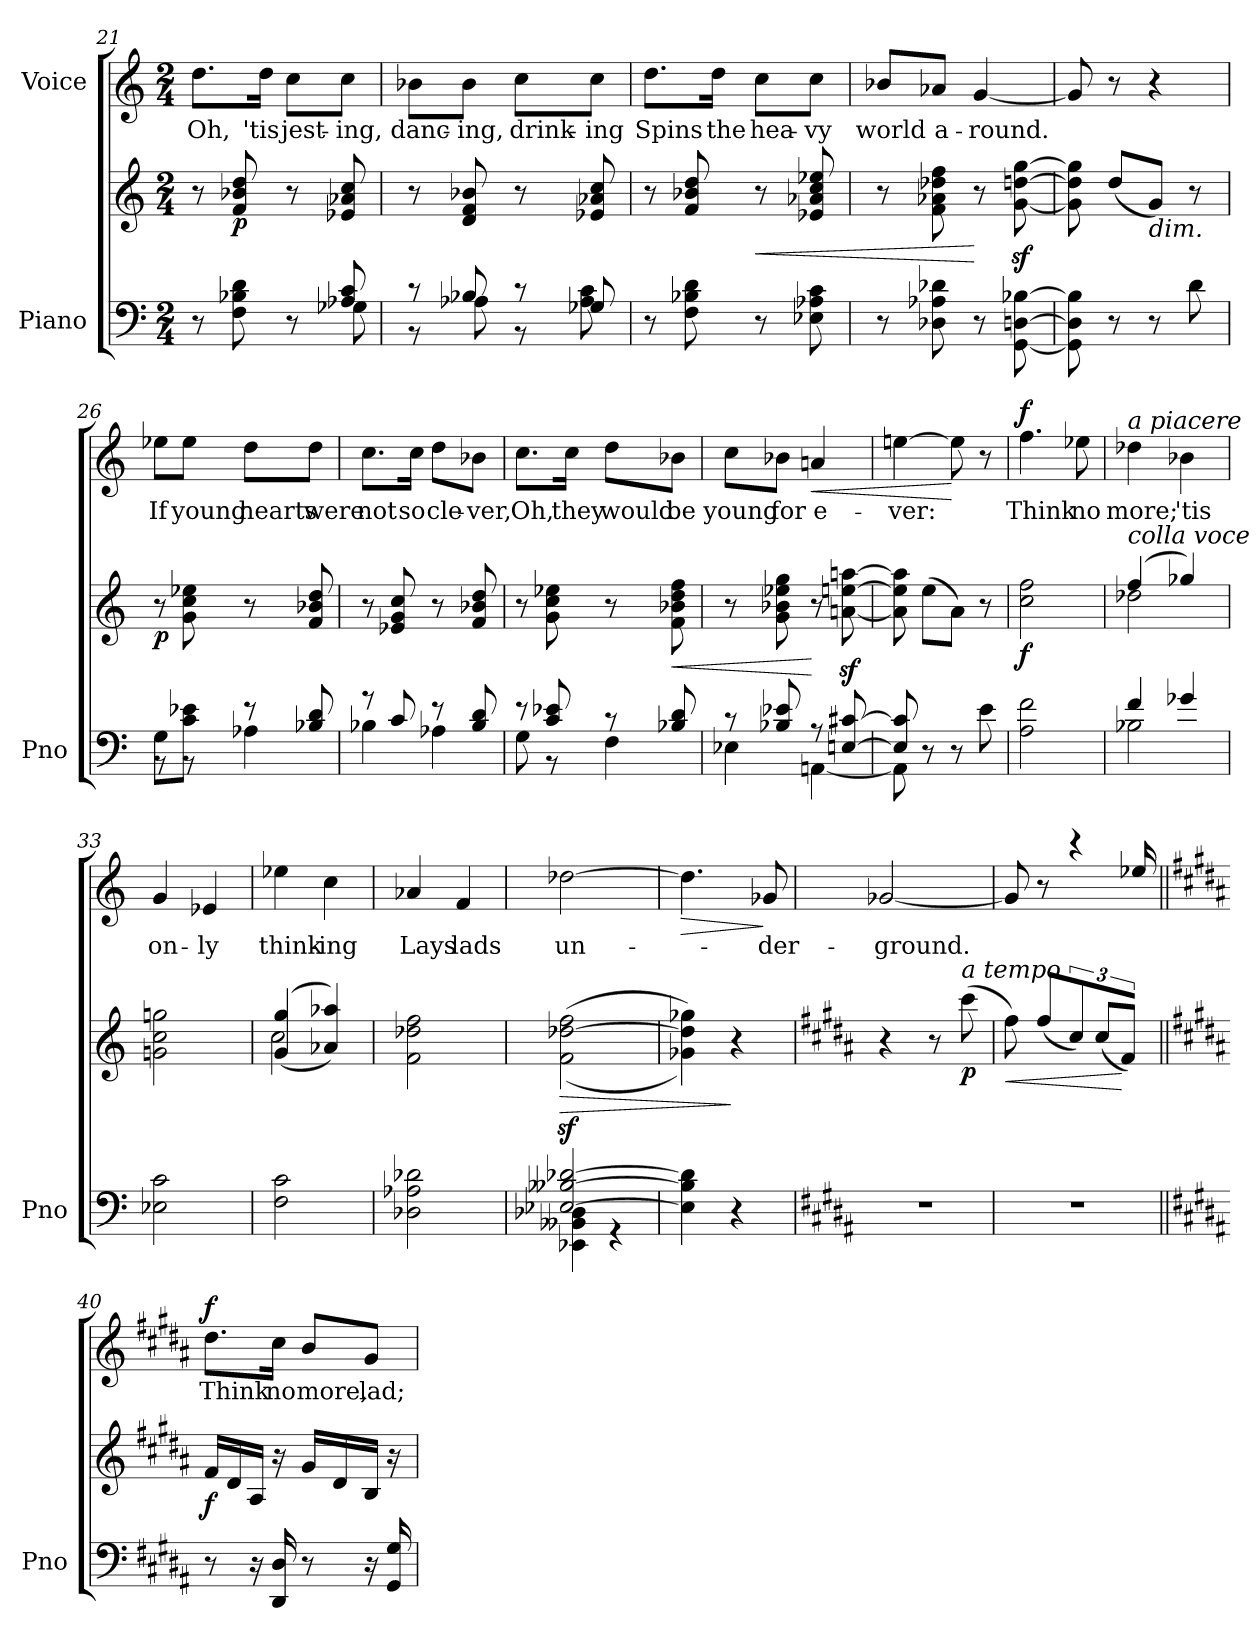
**kern	**kern	**dynam	**kern	**text	**dynam
*part2	*part2	*part2	*part1	*part1	*part1
*staff3	*staff2	*staff2/3	*staff1	*staff1	*staff1
*I"Piano	*	*	*I"Voice	*	*
*I'Pno	*	*	*	*	*
*clefF4	*clefG2	*	*clefG2	*	*
*k[]	*k[]	*	*k[]	*	*
*M2/4	*M2/4	*	*M2/4	*	*
=21	=21	=21	=21	=21	=21
*^	*	*	*	*	*
!	!	!	!	!	!	!LO:DY:a
!	!	!	!	!	!	!LO:DY:n=1:a
8r	4.ryy	8r	.	8.dd\L	Oh,	other-dynamics f
!	!	!	!LO:DY:b	!	!	!
8F\ 8B-X\ 8d\	.	8f/ 8b-X/ 8dd/	p	.	.	.
.	.	.	.	16dd\Jk	'tis	.
8r	.	8r	.	8cc\L	jest-	.
8A-X/ 8c/	8G-X\	8e-X/ 8a-X/ 8cc/	.	8cc\J	-ing,	.
=22	=22	=22	=22	=22	=22	=22
8r	8r	8r	.	8b-X\L	danc-	.
8B-X/	8A-X\	8d/ 8f/ 8b-X/	.	8b-\J	-ing,	.
8r	8r	8r	.	8cc\L	drink-	.
8G-X/	8A-\ 8c\	8e-X/ 8a-X/ 8cc/	.	8cc\J	-ing	.
*v	*v	*	*	*	*	*
=23	=23	=23	=23	=23	=23
8r	8r	.	8.dd\L	Spins	.
8F\ 8B-X\ 8d\	8f/ 8b-X/ 8dd/	.	.	.	.
.	.	.	16dd\Jk	the	.
!	!	!LO:HP:b	!	!	!
8r	8r	<	8cc\L	hea-	.
8E-X\ 8A-X\ 8c\	8e-X/ 8a-X/ 8cc/ 8ee-X/	.	8cc\J	-vy	.
=24	=24	=24	=24	=24	=24
8r	8r	.	8b-X/L	world	.
8D-X\ 8A-X\ 8d-X\	8f\ 8a-X\ 8dd-X\ 8ff\	.	8a-X/J	a-	.
8r	8r	[	[4g/	-round.	.
[8GG\ [8Dn\ [8B-X\	[8g\z< [8ddn\z< [8gg\z<	.	.	.	.
=25	=25	=25	=25	=25	=25
8GG\] 8D\] 8B-\]	8g\] 8dd\] 8gg\]	.	8g/]	.	.
8r	(8dd/L	.	8r	.	.
!	!LO:TX:b:i:t=dim.	!	!	!	!
8r	8g/J)	.	4r	.	.
8d\	8r	.	.	.	.
=26	=26	=26	=26	=26	=26
*^	*	*	*	*	*
!	!	!	!LO:DY:b	!	!	!
8G\L	8r	8r	p	8ee-X\L	If	.
8c\ 8e-X\J	8r	8g\ 8cc\ 8ee-X\	.	8ee-\J	young	.
8r	4A-X\	8r	.	8dd\L	hearts	.
8B-X/ 8d/	.	8f/ 8b-X/ 8dd/	.	8dd\J	were	.
=27	=27	=27	=27	=27	=27	=27
8r	4B-X\	8r	.	8.cc\L	not	.
8c/	.	8e-X/ 8g/ 8cc/	.	.	.	.
.	.	.	.	16cc\Jk	so	.
8r	4A-X\	8r	.	8dd\L	cle-	.
8B-/ 8d/	.	8f/ 8b-X/ 8dd/	.	8b-X\J	-ver,	.
=28	=28	=28	=28	=28	=28	=28
8r	8G\	8r	.	8.cc\L	Oh,	.
8c/ 8e-X/	8r	8g\ 8cc\ 8ee-X\	.	.	.	.
.	.	.	.	16cc\Jk	they	.
8r	4F\	8r	.	8dd\L	would	.
!	!	!	!LO:HP:b	!	!	!
8B-X/ 8d/	.	8f\ 8b-X\ 8dd\ 8ff\	<	8b-X\J	be	.
=29	=29	=29	=29	=29	=29	=29
8r	4E-X\	8r	.	8cc\L	young	.
8B-X/ 8e-X/	.	8g\ 8b-X\ 8ee-X\ 8gg\	.	8b-X\J	for	.
!	!	!	!	!	!	!LO:HP:b
8r	[4AAn\	8r	[	4an/	e-	<
[8En/ [8c#X/	.	[8an\z< [8een\z< [8aan\z<	.	.	.	.
=30	=30	=30	=30	=30	=30	=30
8E/] 8c#/]	8AA\]	8a\] 8ee\] 8aa\]	.	[4een\	-ver:	.
8r	8ryy	(8ee\L	.	.	.	.
8r	4ryy	8a\J)	.	8ee\]	.	[
8e\	.	8r	.	8r	.	.
*v	*v	*	*	*	*	*
=31	=31	=31	=31	=31	=31
!	!	!LO:DY:b	!	!	!LO:DY:a
2A\ 2f\	2cc\ 2ff\	f	4.ff\	Think	f
.	.	.	8ee-X\	no	.
=32	=32	=32	=32	=32	=32
*^	*^	*	*	*	*
!	!	!	!	!	!LO:TX:i:t=a piacere	!	!
!	!	!LO:TX:i:t=colla voce	!	!	!	!	!
4f/	2B-X\	(4ff/	2dd-X\	.	4dd-X\	more;	.
4g-X/	.	4gg-X/)	.	.	4b-X\	'tis	.
*v	*v	*	*	*	*	*	*
*	*v	*v	*	*	*	*
=33	=33	=33	=33	=33	=33
2E-X\ 2c\	2gn\ 2cc\ 2ggn\	.	4g/	on-	.
.	.	.	4e-X/	-ly	.
=34	=34	=34	=34	=34	=34
*	*^	*	*	*	*
2F\ 2c\	((<4g/ 4gg/	2cc\	.	4ee-X\	think-	.
.	4a-X/ 4aa-X/))	.	.	4cc\	-ing	.
*	*v	*v	*	*	*	*
=35	=35	=35	=35	=35	=35
2D-X\ 2A-X\ 2d-X\	2f\ 2dd-X\ 2ff\	.	4a-X/	Lays	.
.	.	.	4f/	lads	.
=36	=36	=36	=36	=36	=36
*^	*	*	*	*	*
!	!	!	!LO:HP:b	!	!	!
[2E-X/ [2B--X/ [2d-X/	4EE-X\ 4BB--X\ 4D-X\	(>(2f\z< [>2dd-X\z< 2ff\z<	>	[2dd-X\	un-	.
.	4r	.	.	.	.	.
=37	=37	=37	=37	=37	=37	=37
!	!	!	!	!	!	!LO:HP:b
*v	*v	*	*	*	*	*
4E-\] 4B--\] 4d-\]	4g-X\ 4dd-\] 4gg-X\))	.	4.dd-\]	.	>
4r	4r	]	.	.	.
.	.	.	8g-X/	-der-	]
=38	=38	=38	=38	=38	=38
*k[f#c#g#d#a#]	*k[f#c#g#d#a#]	*	*	*	*
2r	4r	.	[2g-X/	-ground.	.
.	8r	.	.	.	.
!	!LO:TX:a:i:t=a tempo	!	!	!	!
!	!	!LO:DY:b	!	!	!
.	(8ccc#\	p	.	.	.
=39	=39	=39	=39	=39	=39
!	!	!	!LO:TX:a:i:t=a tempo	!	!
!	!	!LO:HP:b	!	!	!
*	*	*	*^	*	*
2r	8ff#\)	<	8g-/]	4ryy	.	.
.	(8ff#\L	.	8r	.	.	.
.	12cc#\J)	.	4r	8.ryy	.	.
.	(12cc#/L	.	.	.	.	.
.	12f#/J)	[	.	.	.	.
.	.	.	.	16ee-X/	.	.
*	*	*	*v	*v	*	*
=40||	=40||	=40||	=40||	=40||	=40||
*	*	*	*k[f#c#g#d#a#]	*	*
*	*	*	*^	*	*
!	!	!LO:DY:b	!	!	!	!LO:DY:a
*	*	*	*v	*v	*	*
8r	(16f#/LL	f	8.dd#\L	Think	f
.	16d#/	.	.	.	.
16r	16A#/JJ	.	.	.	.
16DD#/ 16D#/)	16r	.	16cc#\Jk	no	.
8r	(16g#/LL	.	8b/L	more,	.
.	16d#/	.	.	.	.
16r	16B/JJ	.	8g#/J	lad;	.
16GG#/ 16G#/)	16r	.	.	.	.
=	=	=	=	=	=
*-	*-	*-	*-	*-	*-
